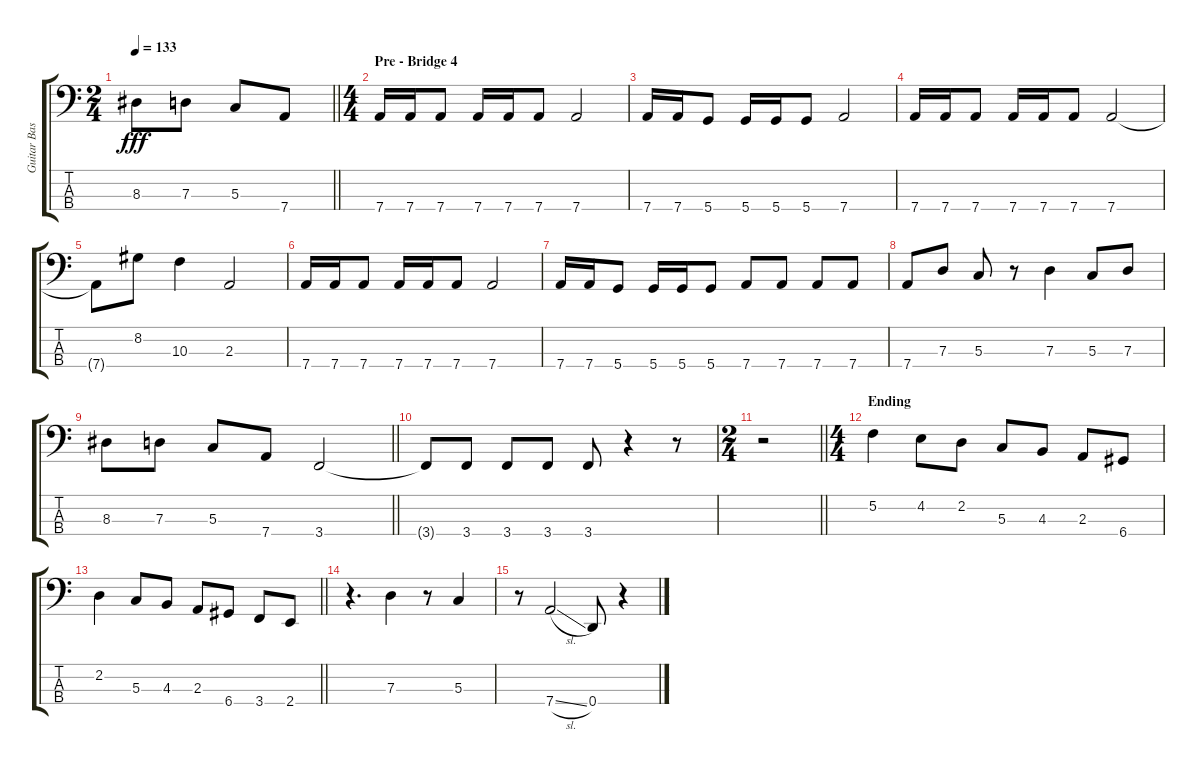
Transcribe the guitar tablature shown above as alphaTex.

\track ("Guitar Bass" "Guitar Bas") {instrument electricbassfinger}
\staff {score tabs}
\tuning (F2 C2 G1 D1) {hide}
\ts (2 4)
\tempo 133
\clef f4
\barLineRight lightlight
\ks c
8.3.8{dy fff} 7.3.8 5.3.8 7.4.8 |
\ts (4 4)
\section ("" "Pre - Bridge 4")
7.4.16 7.4.16 7.4.8 7.4.16 7.4.16 7.4.8 7.4.2 |
7.4.16 7.4.16 5.4.8 5.4.16 5.4.16 5.4.8 7.4.2 |
7.4.16 7.4.16 7.4.8 7.4.16 7.4.16 7.4.8 7.4.2 |
7.4{t}.8 8.2.8 10.3.4 2.3.2 |
7.4.16 7.4.16 7.4.8 7.4.16 7.4.16 7.4.8 7.4.2 |
7.4.16 7.4.16 5.4.8 5.4.16 5.4.16 5.4.8 7.4.8 7.4.8 7.4.8 7.4.8 |
7.4.8 7.3.8 5.3.8 r.8 7.3.4 5.3.8 7.3.8 |
\barLineRight lightlight
8.3.8 7.3.8 5.3.8 7.4.8 3.4.2 |
3.4{t}.8 3.4.8 3.4.8 3.4.8 3.4.8 r.4 r.8 |
\ts (2 4)
\barLineRight lightlight
r.2 |
\ts (4 4)
\section ("" "Ending")
5.2.4 4.2.8 2.2.8 5.3.8 4.3.8 2.3.8 6.4.8 |
\barLineRight lightlight
2.2.4 5.3.8 4.3.8 2.3.8 6.4.8 3.4.8 2.4.8 |
r.4{d} 7.3.4 r.8 5.3.4 |
r.8 7.4{sl}.2 0.4.8{volume 0} r.4
